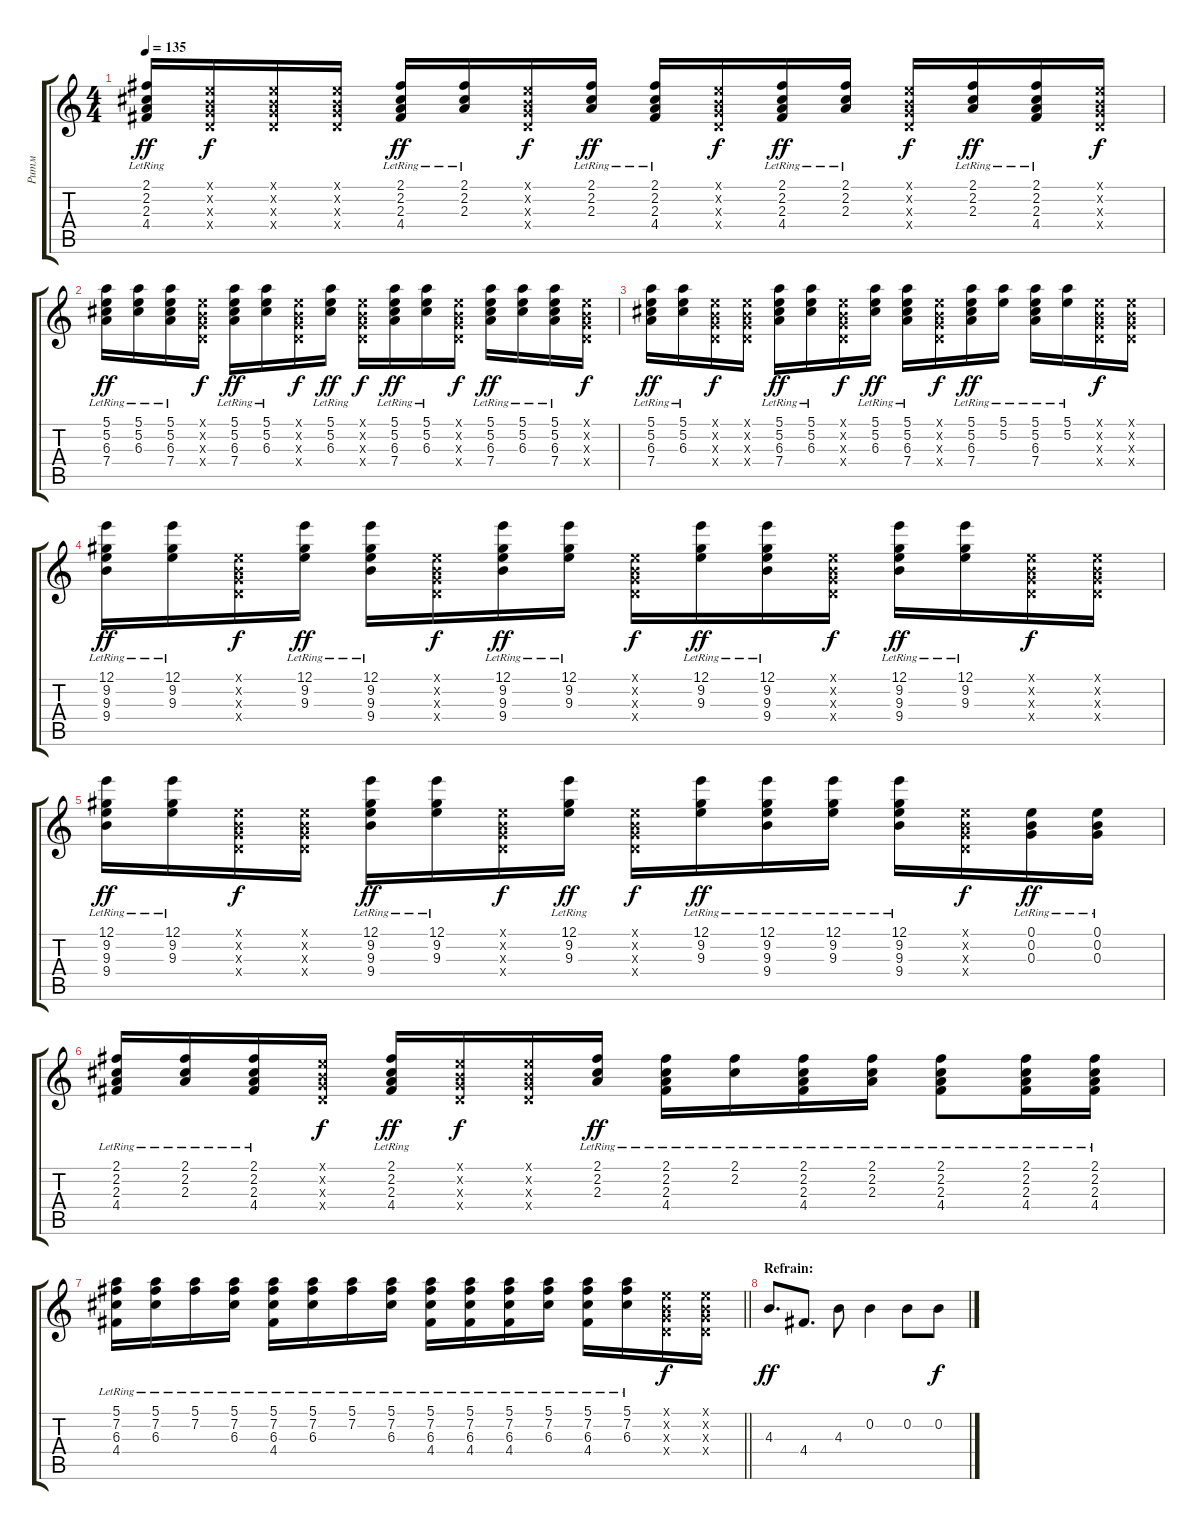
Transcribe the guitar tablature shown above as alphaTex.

\track ("Ритм" "Ритм") {instrument acousticguitarsteel}
\staff {score tabs}
\tuning (E4 B3 G3 D3 A2 E2) {hide}
\ts (4 4)
\tempo 135
\clef g2
\ks c
(2.1{lr} 2.2{lr} 2.3{lr} 4.4{lr}).16{dy ff} (0.1{x} 0.2{x} 0.3{x} 0.4{x}).16{dy f} (0.1{x} 0.2{x} 0.3{x} 0.4{x}).16 (0.1{x} 0.2{x} 0.3{x} 0.4{x}).16 (2.1{lr} 2.2{lr} 2.3{lr} 4.4{lr}).16{dy ff} (2.1{lr} 2.2{lr} 2.3{lr}).16 (0.1{x} 0.2{x} 0.3{x} 0.4{x}).16{dy f} (2.1{lr} 2.2{lr} 2.3{lr}).16{dy ff} (2.1{lr} 2.2{lr} 2.3{lr} 4.4{lr}).16 (0.1{x} 0.2{x} 0.3{x} 0.4{x}).16{dy f} (2.1{lr} 2.2{lr} 2.3{lr} 4.4{lr}).16{dy ff} (2.1{lr} 2.2{lr} 2.3{lr}).16 (0.1{x} 0.2{x} 0.3{x} 0.4{x}).16{dy f} (2.1{lr} 2.2{lr} 2.3{lr}).16{dy ff} (2.1{lr} 2.2{lr} 2.3{lr} 4.4{lr}).16 (0.1{x} 0.2{x} 0.3{x} 0.4{x}).16{dy f} |
(5.1{lr} 5.2{lr} 6.3{lr} 7.4{lr}).16{dy ff} (5.1{lr} 5.2{lr} 6.3{lr}).16 (5.1{lr} 5.2{lr} 6.3{lr} 7.4{lr}).16 (0.1{x} 0.2{x} 0.3{x} 0.4{x}).16{dy f} (5.1{lr} 5.2{lr} 6.3{lr} 7.4{lr}).16{dy ff} (5.1{lr} 5.2{lr} 6.3{lr}).16 (0.1{x} 0.2{x} 0.3{x} 0.4{x}).16{dy f} (5.1{lr} 5.2{lr} 6.3{lr}).16{dy ff} (0.1{x} 0.2{x} 0.3{x} 0.4{x}).16{dy f} (5.1{lr} 5.2{lr} 6.3{lr} 7.4{lr}).16{dy ff} (5.1{lr} 5.2{lr} 6.3{lr}).16 (0.1{x} 0.2{x} 0.3{x} 0.4{x}).16{dy f} (5.1{lr} 5.2{lr} 6.3{lr} 7.4{lr}).16{dy ff} (5.1{lr} 5.2{lr} 6.3{lr}).16 (5.1{lr} 5.2{lr} 6.3{lr} 7.4{lr}).16 (0.1{x} 0.2{x} 0.3{x} 0.4{x}).16{dy f} |
(5.1{lr} 5.2{lr} 6.3{lr} 7.4{lr}).16{dy ff} (5.1{lr} 5.2{lr} 6.3{lr}).16 (0.1{x} 0.2{x} 0.3{x} 0.4{x}).16{dy f} (0.1{x} 0.2{x} 0.3{x} 0.4{x}).16 (5.1{lr} 5.2{lr} 6.3{lr} 7.4{lr}).16{dy ff} (5.1{lr} 5.2{lr} 6.3{lr}).16 (0.1{x} 0.2{x} 0.3{x} 0.4{x}).16{dy f} (5.1{lr} 5.2{lr} 6.3{lr}).16{dy ff} (5.1{lr} 5.2{lr} 6.3{lr} 7.4{lr}).16 (0.1{x} 0.2{x} 0.3{x} 0.4{x}).16{dy f} (5.1{lr} 5.2{lr} 6.3{lr} 7.4{lr}).16{dy ff} (5.1{lr} 5.2{lr}).16 (5.1{lr} 5.2{lr} 6.3{lr} 7.4{lr}).16 (5.1{lr} 5.2{lr}).16 (0.1{x} 0.2{x} 0.3{x} 0.4{x}).16{dy f} (0.1{x} 0.2{x} 0.3{x} 0.4{x}).16 |
(12.1{lr} 9.2{lr} 9.3{lr} 9.4{lr}).16{dy ff} (12.1{lr} 9.2{lr} 9.3{lr}).16 (0.1{x} 0.2{x} 0.3{x} 0.4{x}).16{dy f} (12.1{lr} 9.2{lr} 9.3{lr}).16{dy ff} (12.1{lr} 9.2{lr} 9.3{lr} 9.4{lr}).16 (0.1{x} 0.2{x} 0.3{x} 0.4{x}).16{dy f} (12.1{lr} 9.2{lr} 9.3{lr} 9.4{lr}).16{dy ff} (12.1{lr} 9.2{lr} 9.3{lr}).16 (0.1{x} 0.2{x} 0.3{x} 0.4{x}).16{dy f} (12.1{lr} 9.2{lr} 9.3{lr}).16{dy ff} (12.1{lr} 9.2{lr} 9.3{lr} 9.4{lr}).16 (0.1{x} 0.2{x} 0.3{x} 0.4{x}).16{dy f} (12.1{lr} 9.2{lr} 9.3{lr} 9.4{lr}).16{dy ff} (12.1{lr} 9.2{lr} 9.3{lr}).16 (0.1{x} 0.2{x} 0.3{x} 0.4{x}).16{dy f} (0.1{x} 0.2{x} 0.3{x} 0.4{x}).16 |
(12.1{lr} 9.2{lr} 9.3{lr} 9.4{lr}).16{dy ff} (12.1{lr} 9.2{lr} 9.3{lr}).16 (0.1{x} 0.2{x} 0.3{x} 0.4{x}).16{dy f} (0.1{x} 0.2{x} 0.3{x} 0.4{x}).16 (12.1{lr} 9.2{lr} 9.3{lr} 9.4{lr}).16{dy ff} (12.1{lr} 9.2{lr} 9.3{lr}).16 (0.1{x} 0.2{x} 0.3{x} 0.4{x}).16{dy f} (12.1{lr} 9.2{lr} 9.3{lr}).16{dy ff} (0.1{x} 0.2{x} 0.3{x} 0.4{x}).16{dy f} (12.1{lr} 9.2{lr} 9.3{lr}).16{dy ff} (12.1{lr} 9.2{lr} 9.3{lr} 9.4{lr}).16 (12.1{lr} 9.2{lr} 9.3{lr}).16 (12.1{lr} 9.2{lr} 9.3{lr} 9.4{lr}).16 (0.1{x} 0.2{x} 0.3{x} 0.4{x}).16{dy f} (0.1{lr} 0.2{lr} 0.3{lr}).16{dy ff} (0.1{lr} 0.2{lr} 0.3{lr}).16 |
(2.1{lr} 2.2{lr} 2.3{lr} 4.4{lr}).16 (2.1{lr} 2.2{lr} 2.3{lr}).16 (2.1{lr} 2.2{lr} 2.3{lr} 4.4{lr}).16 (0.1{x} 0.2{x} 0.3{x} 0.4{x}).16{dy f} (2.1{lr} 2.2{lr} 2.3{lr} 4.4{lr}).16{dy ff} (0.1{x} 0.2{x} 0.3{x} 0.4{x}).16{dy f} (0.1{x} 0.2{x} 0.3{x} 0.4{x}).16 (2.1{lr} 2.2{lr} 2.3{lr}).16{dy ff} (2.1{lr} 2.2{lr} 2.3{lr} 4.4{lr}).16 (2.1{lr} 2.2{lr}).16 (2.1{lr} 2.2{lr} 2.3{lr} 4.4{lr}).16 (2.1{lr} 2.2{lr} 2.3{lr}).16 (2.1{lr} 2.2{lr} 2.3{lr} 4.4{lr}).8 (2.1{lr} 2.2{lr} 2.3{lr} 4.4{lr}).16 (2.1{lr} 2.2{lr} 2.3{lr} 4.4{lr}).16 |
\barLineRight lightlight
(5.1{lr} 7.2{lr} 6.3{lr} 4.4{lr}).16 (5.1{lr} 7.2{lr} 6.3{lr}).16 (5.1{lr} 7.2{lr}).16 (5.1{lr} 7.2{lr} 6.3{lr}).16 (5.1{lr} 7.2{lr} 6.3{lr} 4.4{lr}).16 (5.1{lr} 7.2{lr} 6.3{lr}).16 (5.1{lr} 7.2{lr}).16 (5.1{lr} 7.2{lr} 6.3{lr}).16 (5.1{lr} 7.2{lr} 6.3{lr} 4.4{lr}).16 (5.1{lr} 7.2{lr} 6.3{lr} 4.4{lr}).16 (5.1{lr} 7.2{lr} 6.3{lr} 4.4{lr}).16 (5.1{lr} 7.2{lr} 6.3{lr}).16 (5.1{lr} 7.2{lr} 6.3{lr} 4.4{lr}).16 (5.1{lr} 7.2{lr} 6.3{lr}).16 (0.1{x} 0.2{x} 0.3{x} 0.4{x}).16{dy f} (0.1{x} 0.2{x} 0.3{x} 0.4{x}).16 |
\section ("" "Refrain:")
4.3.8{d dy ff volume 13} 4.4.8{d} 4.3.8 0.2.4 0.2.8 0.2.8{dy f}
